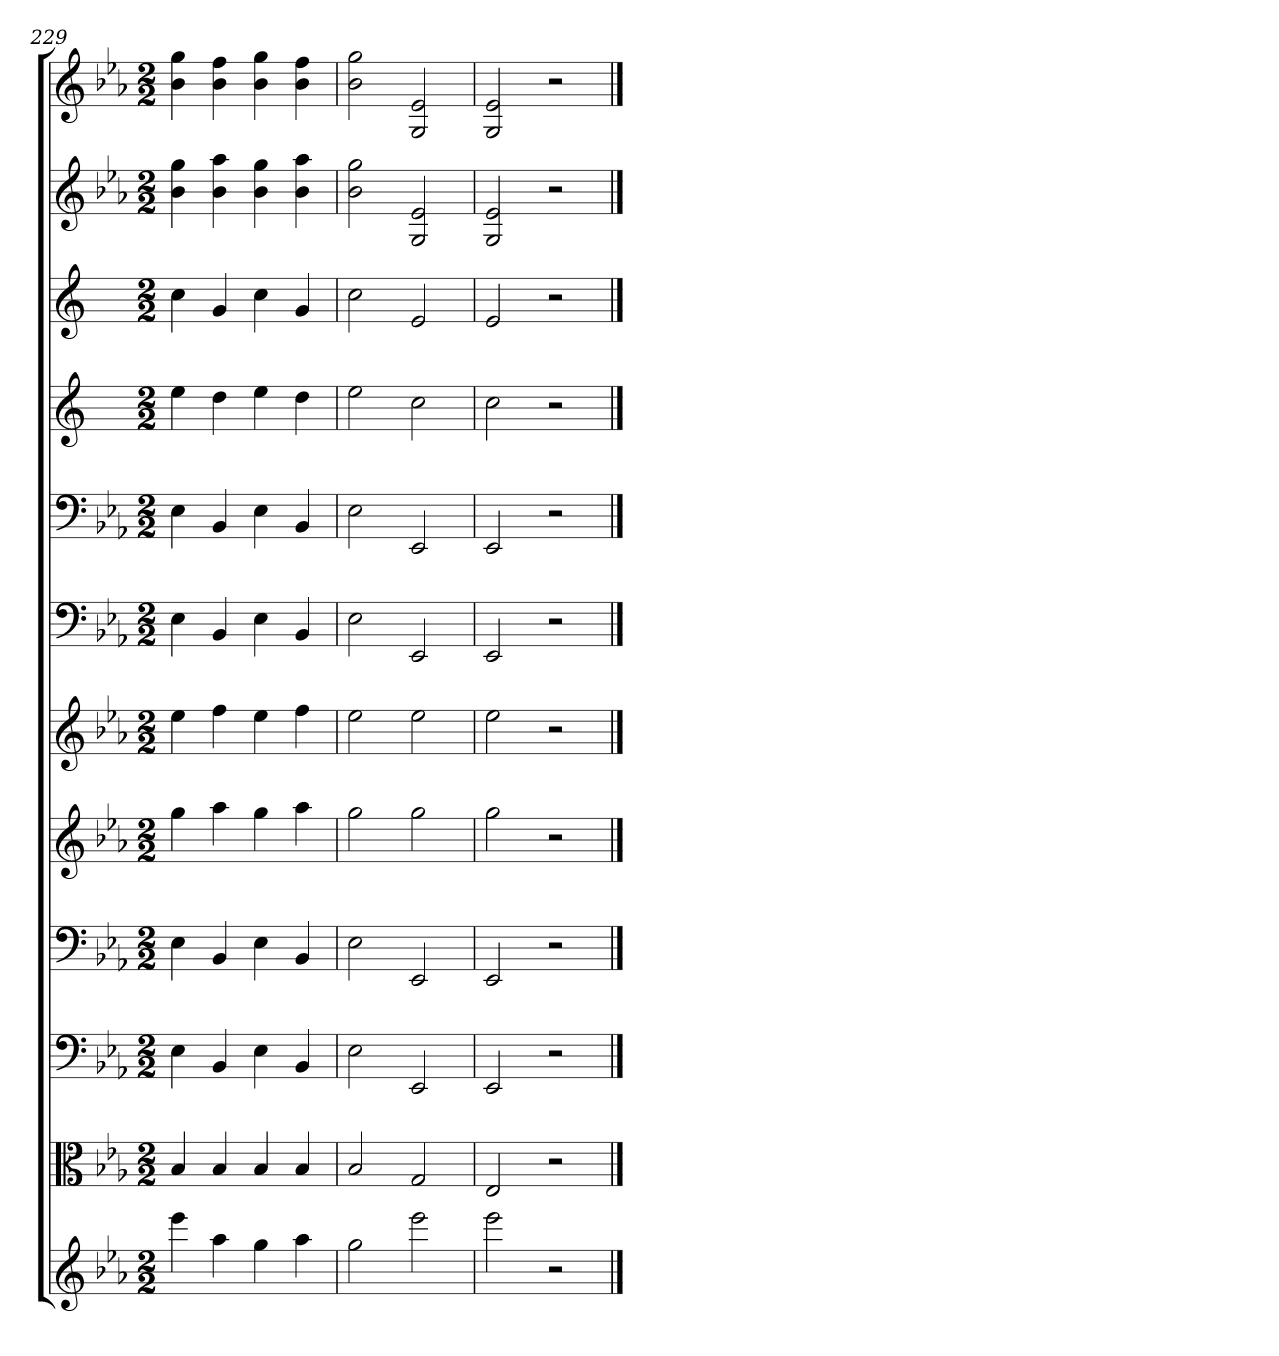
**kern	**kern	**kern	**kern	**kern	**kern	**kern	**kern	**kern	**kern	**kern	**kern
*part12	*part11	*part10	*part9	*part8	*part7	*part6	*part5	*part4	*part3	*part2	*part1
*staff12	*staff11	*staff10	*staff9	*staff8	*staff7	*staff6	*staff5	*staff4	*staff3	*staff2	*staff1
*	*clefC3	*clefF4	*clefF4	*	*	*clefF4	*clefF4	*	*	*	*
*k[b-e-a-]	*k[b-e-a-]	*k[b-e-a-]	*k[b-e-a-]	*k[b-e-a-]	*k[b-e-a-]	*k[b-e-a-]	*k[b-e-a-]	*k[]	*k[]	*k[b-e-a-]	*k[b-e-a-]
*E-:	*E-:	*E-:	*E-:	*E-:	*E-:	*E-:	*E-:	*	*	*E-:	*E-:
*M2/2	*M2/2	*M2/2	*M2/2	*M2/2	*M2/2	*M2/2	*M2/2	*M2/2	*M2/2	*M2/2	*M2/2
=229	=229	=229	=229	=229	=229	=229	=229	=229	=229	=229	=229
4eee-	4B-	4E-	4E-	4gg	4ee-	4E-	4E-	4ee	4cc	4b- 4gg	4b- 4gg
4aa-	4B-	4BB-	4BB-	4aa-	4ff	4BB-	4BB-	4dd	4g	4b- 4aa-	4b- 4ff
4gg	4B-	4E-	4E-	4gg	4ee-	4E-	4E-	4ee	4cc	4b- 4gg	4b- 4gg
4aa-	4B-	4BB-	4BB-	4aa-	4ff	4BB-	4BB-	4dd	4g	4b- 4aa-	4b- 4ff
=230	=230	=230	=230	=230	=230	=230	=230	=230	=230	=230	=230
2gg	2B-	2E-	2E-	2gg	2ee-	2E-	2E-	2ee	2cc	2b- 2gg	2b- 2gg
2eee-	2G	2EE-	2EE-	2gg	2ee-	2EE-	2EE-	2cc	2e	2G 2e-	2G 2e-
=231	=231	=231	=231	=231	=231	=231	=231	=231	=231	=231	=231
2eee-	2E-	2EE-	2EE-	2gg	2ee-	2EE-	2EE-	2cc	2e	2G 2e-	2G 2e-
2r	2r	2r	2r	2r	2r	2r	2r	2r	2r	2r	2r
==	==	==	==	==	==	==	==	==	==	==	==
*-	*-	*-	*-	*-	*-	*-	*-	*-	*-	*-	*-
